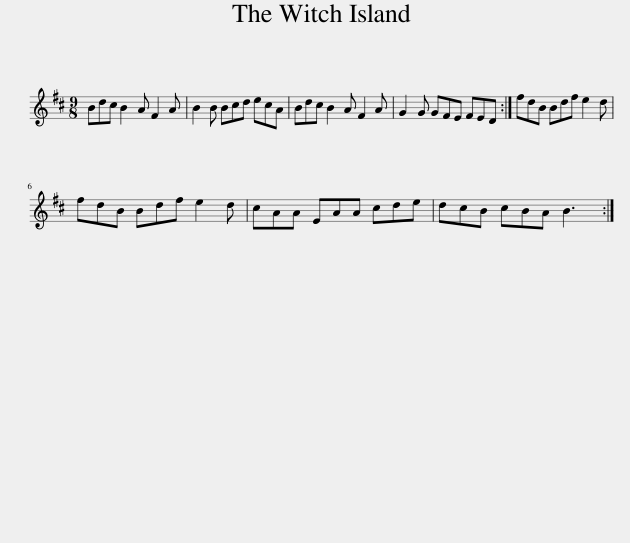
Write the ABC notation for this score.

X:1
L:1/8
M:9/8
I:linebreak $
K:Bmin
V:1 treble
V:1
 Bdc B2 A F2 A | B2 B Bcd ecA | Bdc B2 A F2 A | G2 G GFE FED :| fdB Bdf e2 d |$ %5
 fdB Bdf e2 d | cAA EAA cde | dcB cBA B3 :| %8
